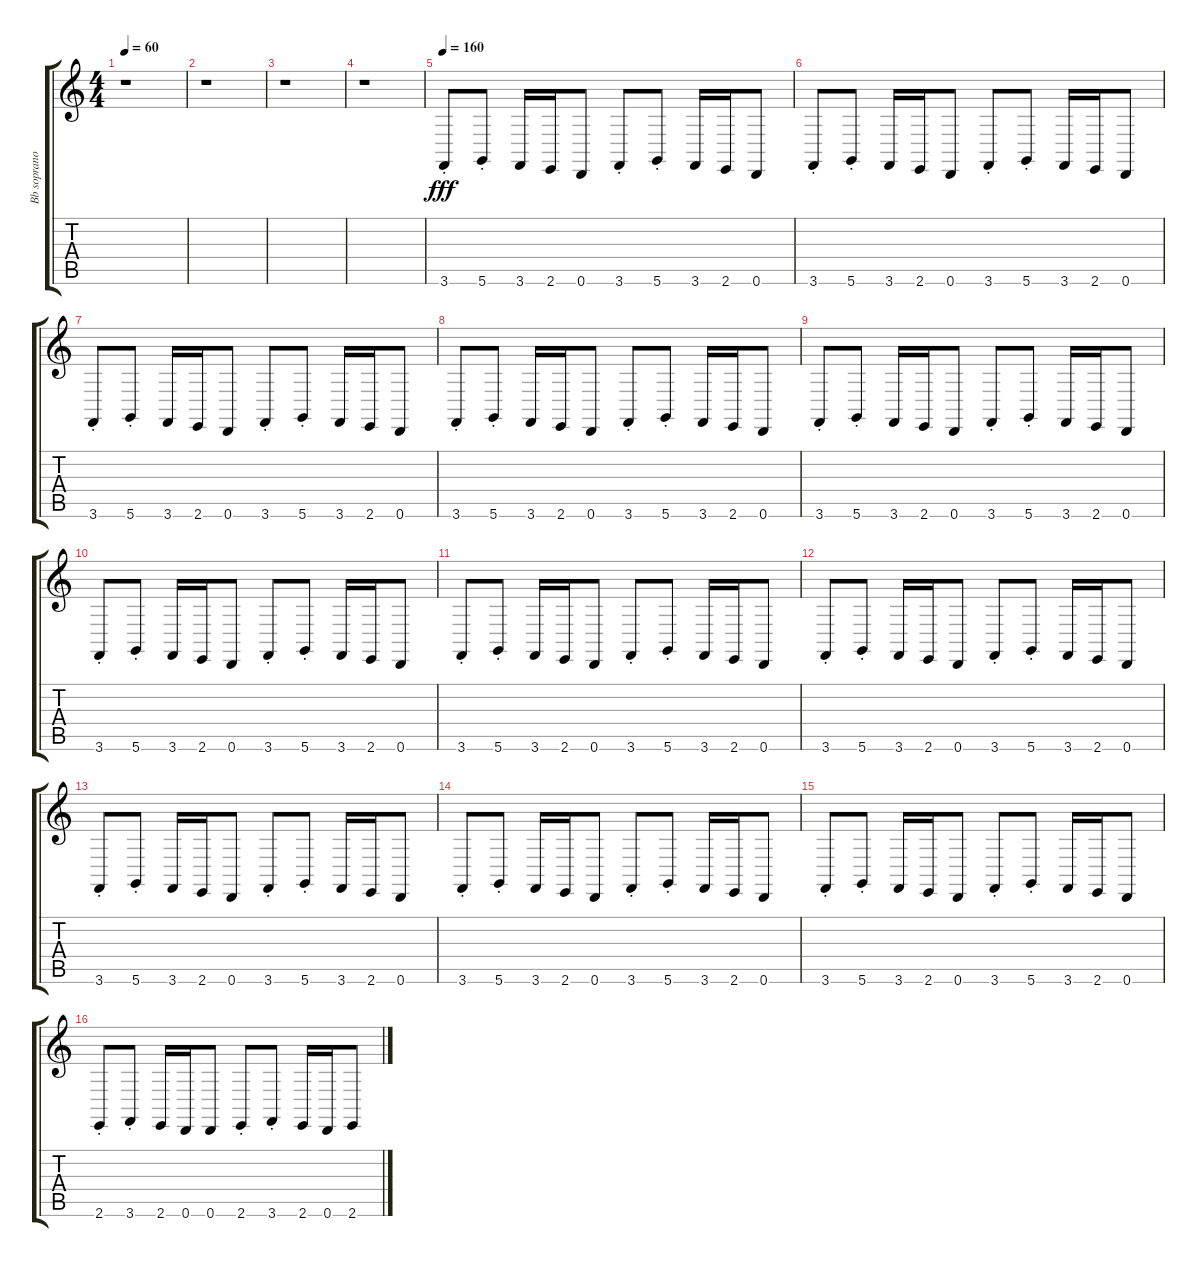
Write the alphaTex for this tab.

\track ("Bb soprano clarinet" "Bb soprano") {instrument clarinet}
\staff {score tabs}
\tuning (E4 B3 G3 D3 A2 D2) {hide}
\ts (4 4)
\tempo 60
\clef g2
\ks c
r.1{dy fff instrument clarinet} |
r.1 |
r.1 |
r.1 |
\tempo 160
3.6{st}.8 5.6{st}.8 3.6.16 2.6.16 0.6.8 3.6{st}.8 5.6{st}.8 3.6.16 2.6.16 0.6.8 |
3.6{st}.8 5.6{st}.8 3.6.16 2.6.16 0.6.8 3.6{st}.8 5.6{st}.8 3.6.16 2.6.16 0.6.8 |
3.6{st}.8 5.6{st}.8 3.6.16 2.6.16 0.6.8 3.6{st}.8 5.6{st}.8 3.6.16 2.6.16 0.6.8 |
3.6{st}.8 5.6{st}.8 3.6.16 2.6.16 0.6.8 3.6{st}.8 5.6{st}.8 3.6.16 2.6.16 0.6.8 |
3.6{st}.8 5.6{st}.8 3.6.16 2.6.16 0.6.8 3.6{st}.8 5.6{st}.8 3.6.16 2.6.16 0.6.8 |
3.6{st}.8 5.6{st}.8 3.6.16 2.6.16 0.6.8 3.6{st}.8 5.6{st}.8 3.6.16 2.6.16 0.6.8 |
3.6{st}.8 5.6{st}.8 3.6.16 2.6.16 0.6.8 3.6{st}.8 5.6{st}.8 3.6.16 2.6.16 0.6.8 |
3.6{st}.8 5.6{st}.8 3.6.16 2.6.16 0.6.8 3.6{st}.8 5.6{st}.8 3.6.16 2.6.16 0.6.8 |
3.6{st}.8 5.6{st}.8 3.6.16 2.6.16 0.6.8 3.6{st}.8 5.6{st}.8 3.6.16 2.6.16 0.6.8 |
3.6{st}.8 5.6{st}.8 3.6.16 2.6.16 0.6.8 3.6{st}.8 5.6{st}.8 3.6.16 2.6.16 0.6.8 |
3.6{st}.8 5.6{st}.8 3.6.16 2.6.16 0.6.8 3.6{st}.8 5.6{st}.8 3.6.16 2.6.16 0.6.8 |
2.6{st}.8 3.6{st}.8 2.6.16 0.6.16 0.6.8 2.6{st}.8 3.6{st}.8 2.6.16 0.6.16 2.6.8
